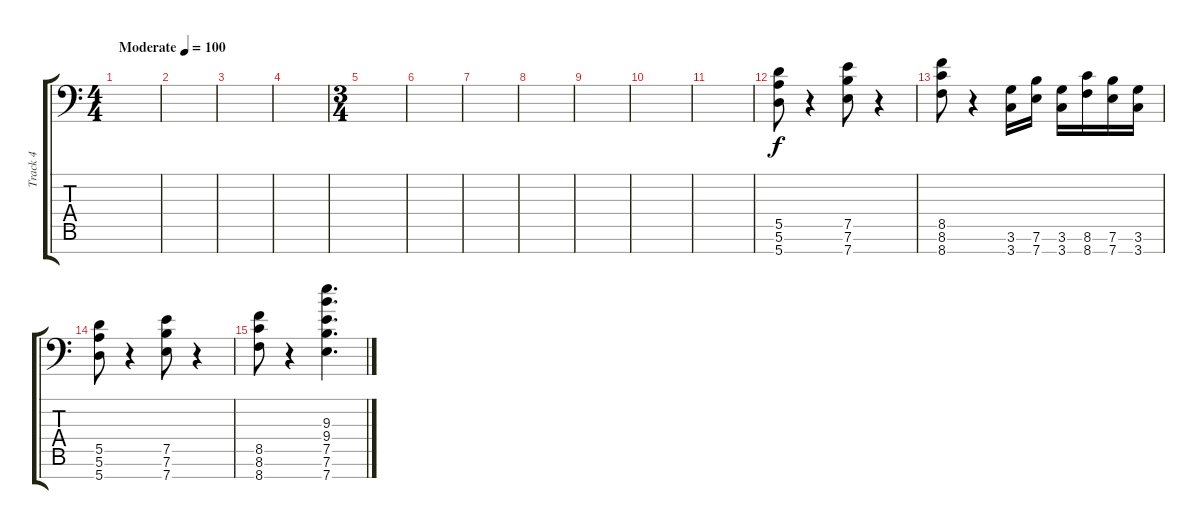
\track ("Track 4" "Track 4") {instrument distortionguitar}
\staff {score tabs}
\tuning (E4 B3 G3 D3 A2 E2 A1) {hide}
\ts (4 4)
\tempo (100 "Moderate")
\clef f4
\ks c
|
|
|
|
\ts (3 4)
|
|
|
|
|
|
|
(5.5 5.6 5.7).8 r.4 (7.5 7.6 7.7).8 r.4 |
(8.5 8.6 8.7).8 r.4 (3.6 3.7).16 (7.6 7.7).16 (3.6 3.7).16 (8.6 8.7).16 (7.6 7.7).16 (3.6 3.7).16 |
(5.5 5.6 5.7).8 r.4 (7.5 7.6 7.7).8 r.4 |
(8.5 8.6 8.7).8 r.4 (9.3 9.4 7.5 7.6 7.7).4{d}
